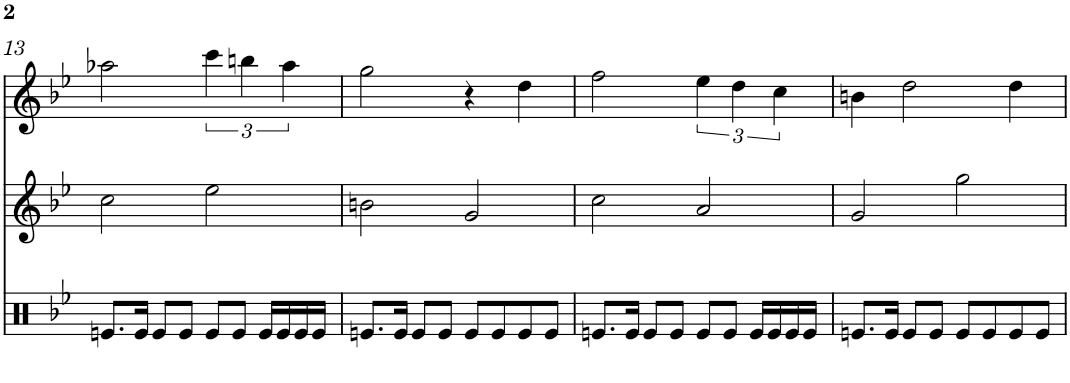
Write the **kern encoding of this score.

**kern	**kern	**kern
*part3	*part2	*part1
*staff3	*staff2	*staff1
*I"Timbal	*I"Gralla 2	*I"Gralla 1
!!LO:PB:g=z
*clefX	*clefG2	*clefG2
*k[b-e-]	*k[b-e-]	*k[b-e-]
*M4/4	*M4/4	*M4/4
=13	=13	=13
8.en/L	2cc\	2aa-X\
16e/Jk	.	.
8e/L	.	.
8e/J	.	.
8e/L	2ee-\	6ccc\
8e/J	.	.
.	.	6bbn\
16e/LL	.	.
16e/	.	.
.	.	6aa-\
16e/	.	.
16e/JJ	.	.
=14	=14	=14
8.en/L	2bn\	2gg\
16e/Jk	.	.
8e/L	.	.
8e/J	.	.
8e/L	2g/	4r
8e/	.	.
8e/	.	4dd\
8e/J	.	.
=15	=15	=15
8.en/L	2cc\	2ff\
16e/Jk	.	.
8e/L	.	.
8e/J	.	.
8e/L	2a/	6ee-\
8e/J	.	.
.	.	6dd\
16e/LL	.	.
16e/	.	.
.	.	6cc\
16e/	.	.
16e/JJ	.	.
=16	=16	=16
8.en/L	2g/	4bn\
16e/Jk	.	.
8e/L	.	2dd\
8e/J	.	.
8e/L	2gg\	.
8e/	.	.
8e/	.	4dd\
8e/J	.	.
=	=	=
*-	*-	*-
